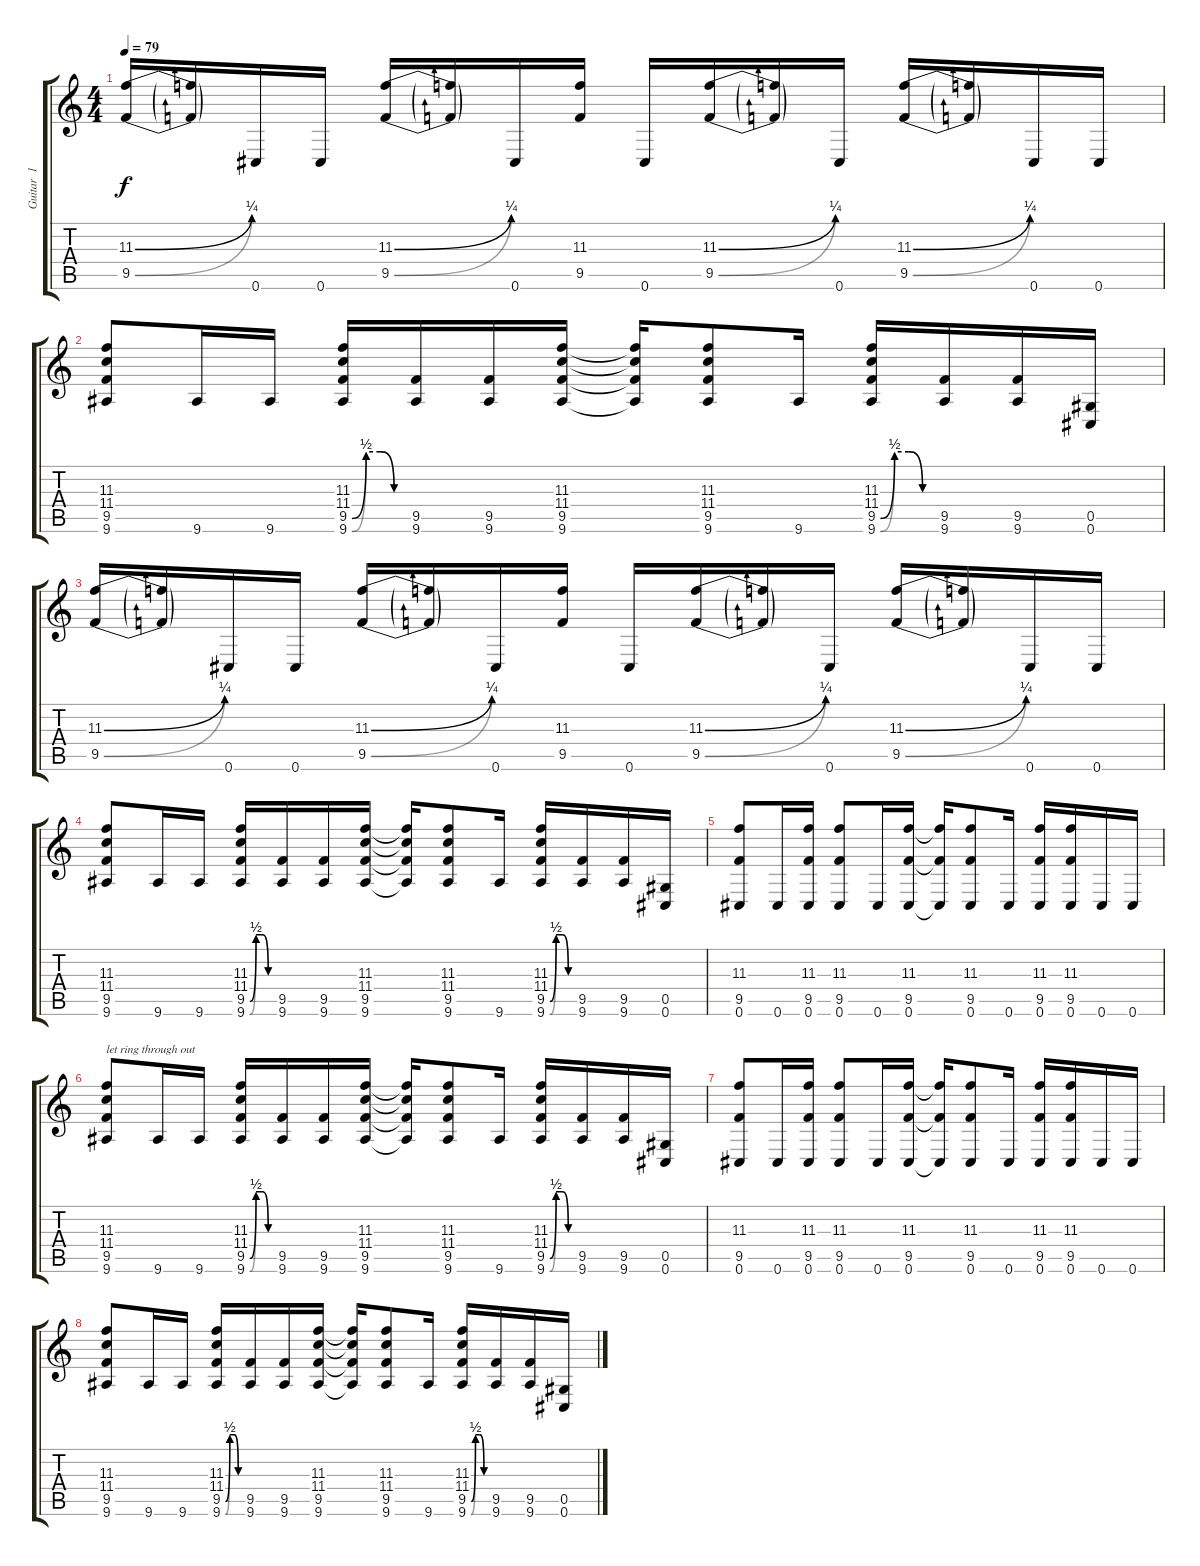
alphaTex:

\track ("Guitar  1" "Guitar  1") {instrument distortionguitar}
\staff {score tabs}
\tuning (Eb4 Bb3 Gb3 Db3 Ab2 Db2) {hide}
\ts (4 4)
\tempo 79
\clef g2
\ks c
(11.3{be (bend 0 0 60 1)} 9.5{be (bend 0 0 60 1)}).16{dy f} (11.3{t} 9.5{t}).16 0.6.16 0.6.16 (11.3{be (bend 0 0 60 1)} 9.5{be (bend 0 0 60 1)}).16 (11.3{t} 9.5{t}).16 0.6.16 (11.3 9.5).16 0.6.16 (11.3{be (bend 0 0 60 1)} 9.5{be (bend 0 0 60 1)}).16 (11.3{t} 9.5{t}).16 0.6.16 (11.3{be (bend 0 0 60 1)} 9.5{be (bend 0 0 60 1)}).16 (11.3{t} 9.5{t}).16 0.6.16 0.6.16 |
(11.3 11.4 9.5 9.6).8 9.6.16 9.6.16 (11.3 11.4 9.5{be (custom 0 0 15 2 30 2 45 0 60 0)} 9.6{be (custom 0 0 15 2 30 2 45 0 60 0)}).16 (9.5 9.6).16 (9.5 9.6).16 (11.3 11.4 9.5 9.6).16 (11.3{t} 11.4{t} 9.5{t} 9.6{t}).16 (11.3 11.4 9.5 9.6).8 9.6.16 (11.3 11.4 9.5{be (custom 0 0 15 2 30 2 45 0 60 0)} 9.6{be (custom 0 0 15 2 30 2 45 0 60 0)}).16 (9.5 9.6).16 (9.5 9.6).16 (0.5 0.6).16 |
(11.3{be (bend 0 0 60 1)} 9.5{be (bend 0 0 60 1)}).16 (11.3{t} 9.5{t}).16 0.6.16 0.6.16 (11.3{be (bend 0 0 60 1)} 9.5{be (bend 0 0 60 1)}).16 (11.3{t} 9.5{t}).16 0.6.16 (11.3 9.5).16 0.6.16 (11.3{be (bend 0 0 60 1)} 9.5{be (bend 0 0 60 1)}).16 (11.3{t} 9.5{t}).16 0.6.16 (11.3{be (bend 0 0 60 1)} 9.5{be (bend 0 0 60 1)}).16 (11.3{t} 9.5{t}).16 0.6.16 0.6.16 |
(11.3 11.4 9.5 9.6).8 9.6.16 9.6.16 (11.3 11.4 9.5{be (custom 0 0 15 2 30 2 45 0 60 0)} 9.6{be (custom 0 0 15 2 30 2 45 0 60 0)}).16 (9.5 9.6).16 (9.5 9.6).16 (11.3 11.4 9.5 9.6).16 (11.3{t} 11.4{t} 9.5{t} 9.6{t}).16 (11.3 11.4 9.5 9.6).8 9.6.16 (11.3 11.4 9.5{be (custom 0 0 15 2 30 2 45 0 60 0)} 9.6{be (custom 0 0 15 2 30 2 45 0 60 0)}).16 (9.5 9.6).16 (9.5 9.6).16 (0.5 0.6).16 |
(11.3 9.5 0.6).8 0.6.16 (11.3 9.5 0.6).16 (11.3 9.5 0.6).8 0.6.16 (11.3 9.5 0.6).16 (11.3{t} 9.5{t} 0.6{t}).16 (11.3 9.5 0.6).8 0.6.16 (11.3 9.5 0.6).16 (11.3 9.5 0.6).16 0.6.16 0.6.16 |
(11.3 11.4 9.5 9.6).8{txt "let ring through out"} 9.6.16 9.6.16 (11.3 11.4 9.5{be (custom 0 0 15 2 30 2 45 0 60 0)} 9.6{be (custom 0 0 15 2 30 2 45 0 60 0)}).16 (9.5 9.6).16 (9.5 9.6).16 (11.3 11.4 9.5 9.6).16 (11.3{t} 11.4{t} 9.5{t} 9.6{t}).16 (11.3 11.4 9.5 9.6).8 9.6.16 (11.3 11.4 9.5{be (custom 0 0 15 2 30 2 45 0 60 0)} 9.6{be (custom 0 0 15 2 30 2 45 0 60 0)}).16 (9.5 9.6).16 (9.5 9.6).16 (0.5 0.6).16 |
(11.3 9.5 0.6).8 0.6.16 (11.3 9.5 0.6).16 (11.3 9.5 0.6).8 0.6.16 (11.3 9.5 0.6).16 (11.3{t} 9.5{t} 0.6{t}).16 (11.3 9.5 0.6).8 0.6.16 (11.3 9.5 0.6).16 (11.3 9.5 0.6).16 0.6.16 0.6.16 |
(11.3 11.4 9.5 9.6).8 9.6.16 9.6.16 (11.3 11.4 9.5{be (custom 0 0 15 2 30 2 45 0 60 0)} 9.6{be (custom 0 0 15 2 30 2 45 0 60 0)}).16 (9.5 9.6).16 (9.5 9.6).16 (11.3 11.4 9.5 9.6).16 (11.3{t} 11.4{t} 9.5{t} 9.6{t}).16 (11.3 11.4 9.5 9.6).8 9.6.16 (11.3 11.4 9.5{be (custom 0 0 15 2 30 2 45 0 60 0)} 9.6{be (custom 0 0 15 2 30 2 45 0 60 0)}).16 (9.5 9.6).16 (9.5 9.6).16 (0.5 0.6).16
